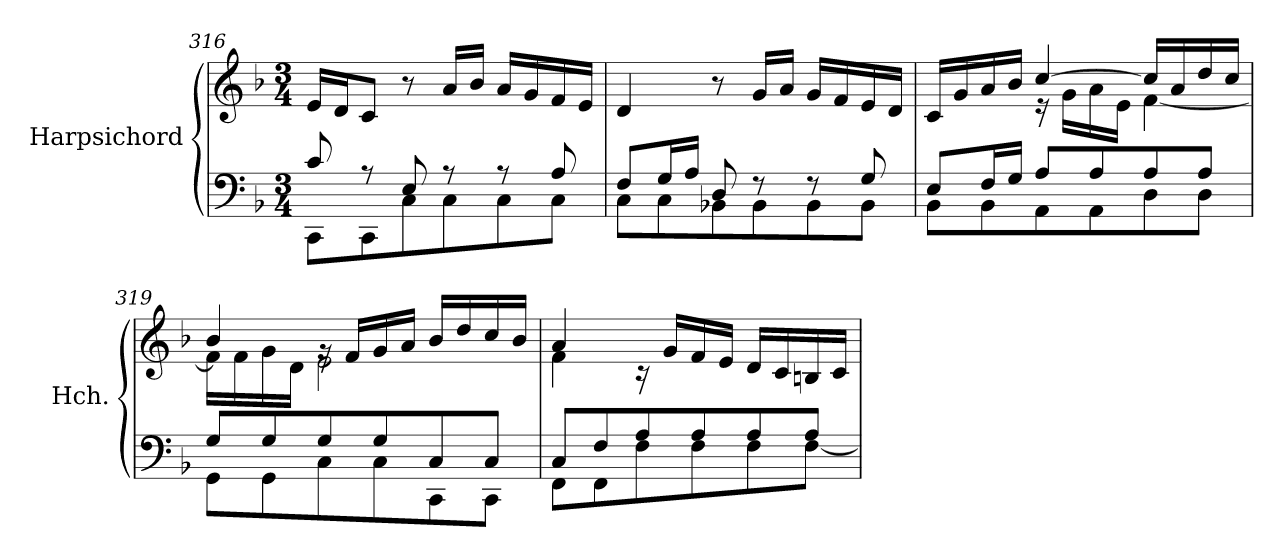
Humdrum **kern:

**kern	**kern
*part1	*part1
*staff2	*staff1
*I"Harpsichord	*
*I'Hch.	*
*clefF4	*clefG2
*k[b-]	*k[b-]
*M3/4	*M3/4
=316	=316
*^	*
8c/	8CC\L	16e/LL
.	.	16d/J
8r	8CC\	8c/J
8E/	8C\	8r
8r	8C\	16a/LL
.	.	16b-/JJ
8r	8C\	16a/LL
.	.	16g/
8A/	8C\J	16f/
.	.	16e/JJ
!!LO:LB:g=z
=317	=317	=317
8F/L	8C\L	4d/
16G/L	8C\	.
16A/JJ	.	.
8D/	8BB-X\	8r
8r	8BB-\	16g/LL
.	.	16a/JJ
8r	8BB-\	16g/LL
.	.	16f/
8G/	8BB-\J	16e/
.	.	16d/JJ
=318	=318	=318
*	*	*^
8E/L	8BB-\L	16c/LL	4ryy
.	.	16g/	.
16F/L	8BB-\	16a/	.
16G/JJ	.	16b-/JJ	.
8A/L	8AA\	[4cc/	16r
.	.	.	16g\LL
8A/	8AA\	.	16a\
.	.	.	16e\JJ
8A/	8D\	16cc/LL]	[4f\
.	.	16a/	.
8A/J	8D\J	16dd/	.
.	.	16cc/JJ	.
=319	=319	=319	=319
8G/L	8GG\L	4b-/	16f\LL]
.	.	.	16f\
8G/	8GG\	.	16g\
.	.	.	16d\JJ
8G/	8C\	16rg	2e\
.	.	16f/LL	.
8G/	8C\	16g/	.
.	.	16a/JJ	.
8C/	8CC\	16b-/LL	.
.	.	16dd/	.
8C/J	8CC\J	16cc/	.
.	.	16b-/JJ	.
=320	=320	=320	=320
8C/L	8FF\L	4a/	4f\
8F/	8FF\	.	.
8A/	8F\	16rc	4ryy
.	.	16g/LL	.
8A/	8F\	16f/	.
.	.	16e/JJ	.
8A/	8F\	16d/LL	4ryy
.	.	16c/	.
8A/J	[8F\J	16Bn/	.
.	.	16c/JJ	.
*v	*v	*	*
*	*v	*v
=	=
*-	*-
